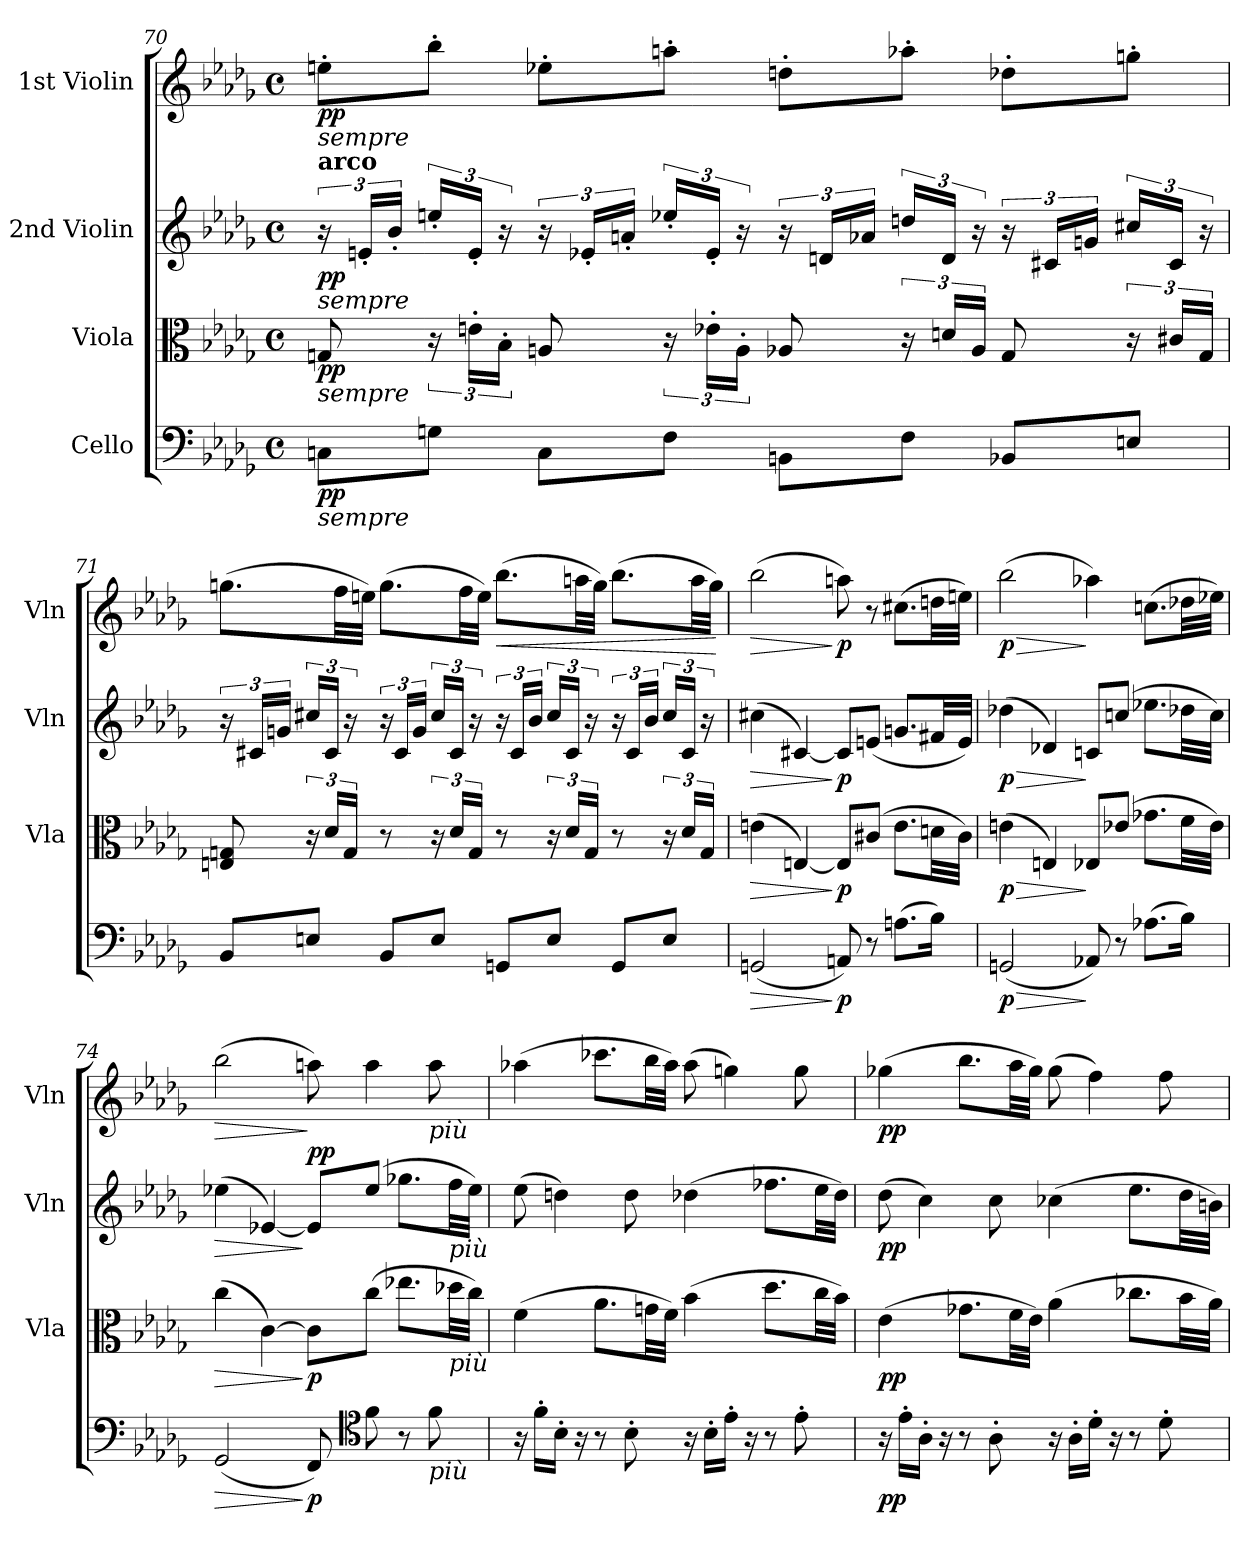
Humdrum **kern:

**kern	**dynam	**kern	**dynam	**kern	**dynam	**kern	**dynam
*part4	*part4	*part3	*part3	*part2	*part2	*part1	*part1
*staff4	*staff4	*staff3	*staff3	*staff2	*staff2	*staff1	*staff1
*I"Cello	*	*I"Viola	*	*I"2nd Violin	*	*I"1st Violin	*
*	*	*I'Vla	*	*I'Vln	*	*I'Vln	*
*clefF4	*	*clefC3	*	*clefG2	*	*clefG2	*
*k[b-e-a-d-g-]	*	*k[b-e-a-d-g-]	*	*k[b-e-a-d-g-]	*	*k[b-e-a-d-g-]	*
*D-:	*	*D-:	*	*D-:	*	*D-:	*
*M4/4	*	*M4/4	*	*M4/4	*	*M4/4	*
*met(c)	*	*met(c)	*	*met(c)	*	*met(c)	*
=70	=70	=70	=70	=70	=70	=70	=70
!	!	!	!	!	!	!LO:TX:b:i:t=sempre	!
!	!	!	!	!	!	!LO:TX:b:B:t=arco	!
!	!	!	!	!LO:TX:b:i:t=sempre	!	!	!
!	!	!LO:TX:b:i:t=sempre	!	!	!	!	!
!LO:TX:b:i:t=sempre	!	!	!	!	!	!	!
8CnL	pp	8Gn	pp	24r	pp	8een'L	pp
.	.	.	.	24en'LL	.	.	.
.	.	.	.	24b-'JJ	.	.	.
8GnJ	.	24r	.	24een'LL	.	8bb-'J	.
.	.	24en'LL	.	24e'JJ	.	.	.
.	.	24B-'JJ	.	24r	.	.	.
8CL	.	8An	.	24r	.	8ee-X'L	.
.	.	.	.	24e-X'LL	.	.	.
.	.	.	.	24an'JJ	.	.	.
8FJ	.	24r	.	24ee-X'LL	.	8aan'J	.
.	.	24e-X'LL	.	24e-'JJ	.	.	.
.	.	24A'JJ	.	24r	.	.	.
8BBnL	.	8A-X	.	24r	.	8ddn'L	.
.	.	.	.	24dnLL	.	.	.
.	.	.	.	24a-XJJ	.	.	.
8FJ	.	24r	.	24ddnLL	.	8aa-X'J	.
.	.	24dnLL	.	24dJJ	.	.	.
.	.	24A-JJ	.	24r	.	.	.
8BB-XL	.	8G	.	24r	.	8dd-X'L	.
.	.	.	.	24c#XLL	.	.	.
.	.	.	.	24gnJJ	.	.	.
8EnJ	.	24r	.	24cc#XLL	.	8ggn'J	.
.	.	24c#XLL	.	24c#JJ	.	.	.
.	.	24GJJ	.	24r	.	.	.
=71	=71	=71	=71	=71	=71	=71	=71
8BB-L	.	8En 8Gn	.	24r	.	(8.ggnL	.
.	.	.	.	24c#XLL	.	.	.
.	.	.	.	24gnJJ	.	.	.
8EnJ	.	24r	.	24cc#XLL	.	.	.
.	.	24d-LL	.	24c#JJ	.	.	.
.	.	.	.	.	.	32ffLL	.
.	.	24GJJ	.	24r	.	.	.
.	.	.	.	.	.	32eenJJJ)	.
8BB-L	.	8r	.	24r	.	(8.ggL	.
.	.	.	.	24c#LL	.	.	.
.	.	.	.	24gJJ	.	.	.
8EJ	.	24r	.	24cc#LL	.	.	.
.	.	24d-LL	.	24c#JJ	.	.	.
.	.	.	.	.	.	32ffLL	.
.	.	24GJJ	.	24r	.	.	.
.	.	.	.	.	.	32eeJJJ)	.
!	!	!	!	!	!	!	!LO:HP:b
8GGnL	.	8r	.	24r	.	(8.bb-L	<
.	.	.	.	24c#LL	.	.	.
.	.	.	.	24b-JJ	.	.	.
8EJ	.	24r	.	24cc#LL	.	.	.
.	.	24d-LL	.	24c#JJ	.	.	.
.	.	.	.	.	.	32aanLL	.
.	.	24GJJ	.	24r	.	.	.
.	.	.	.	.	.	32ggJJJ)	.
8GGL	.	8r	.	24r	.	(8.bb-L	.
.	.	.	.	24c#LL	.	.	.
.	.	.	.	24b-JJ	.	.	.
8EJ	.	24r	.	24cc#LL	.	.	.
.	.	24d-LL	.	24c#JJ	.	.	.
.	.	.	.	.	.	32aaLL	.
.	.	24GJJ	.	24r	.	.	.
.	.	.	.	.	.	32ggJJJ)	.
.	.	.	.	.	.	.	[
=72	=72	=72	=72	=72	=72	=72	=72
!	!LO:HP:b	!	!LO:HP:b	!	!LO:HP:b	!	!LO:HP:b
(2GGn	>	(4en	>	(4cc#X	>	(2bb-	>
.	.	[4En)	.	[4c#X)	.	.	.
8AAn)	] p	8EL]	] p	8c#L]	] p	8aan)	] p
8r	.	(8c#XJ	.	(8enJ	.	8r	.
(8.AnL	.	8.eL	.	8.gnL	.	(8.cc#XL	.
16B-Jk)	.	32dnLL	.	32f#XLL	.	32ddnLL	.
.	.	32c#JJJ)	.	32eJJJ)	.	32eenJJJ)	.
=73	=73	=73	=73	=73	=73	=73	=73
!	!LO:HP:b	!	!LO:HP:b	!	!LO:HP:b	!	!LO:HP:b
(2GGn	> p	(4en	> p	(4dd-X	> p	(2bb-	> p
.	.	4En)	.	4d-X)	.	.	.
8AA-X)	]	8E-XL	]	8cnL	]	4aa-X)	]
8r	.	(8e-XJ	.	(8ccnJ	.	.	.
(8.A-XL	.	8.g-XL	.	8.ee-XL	.	(8.ccnL	.
16B-Jk)	.	32fLL	.	32dd-XLL	.	32dd-XLL	.
.	.	32e-JJJ)	.	32ccJJJ)	.	32ee-XJJJ)	.
=74	=74	=74	=74	=74	=74	=74	=74
!	!LO:HP:b	!	!LO:HP:b	!	!LO:HP:b	!	!LO:HP:b
(2GG-	>	(4cc	>	(4ee-X	>	(2bb-	>
.	.	[4c)	.	[4e-X)	.	.	.
!	!	!	!	!	!LO:DY:n=1:a	!	!
8FF)	] p	8cL]	] p	8e-L]	] pp	8aan)	]
*clefC4	*	*	*	*	*	*	*
8f	.	(8ccJ	.	(8ee-J	.	4aa	.
8r	.	8.ee-XL	.	8.gg-XL	.	.	.
!	!	!	!	!	!	!LO:TX:b:i:t=più	!
!LO:TX:b:i:t=più	!	!	!	!	!	!	!
8f	.	.	.	.	.	8aa	.
!	!	!	!	!LO:TX:b:i:t=più	!	!	!
!	!	!LO:TX:b:i:t=più	!	!	!	!	!
.	.	32dd-XLL	.	32ffLL	.	.	.
.	.	32ccJJJ)	.	32ee-JJJ)	.	.	.
=75	=75	=75	=75	=75	=75	=75	=75
16r	.	(4f	.	(8ee-	.	(4aa-X	.
16f'LL	.	.	.	.	.	.	.
16B-'JJ	.	.	.	4ddn)	.	.	.
16r	.	.	.	.	.	.	.
8r	.	8.a-L	.	.	.	8.ccc-XL	.
8B-'	.	.	.	8dd	.	.	.
.	.	32gnLL	.	.	.	32bb-LL	.
.	.	32fJJJ)	.	.	.	32aa-JJJ)	.
16r	.	(4b-	.	(4dd-X	.	(8aa-	.
16B-'LL	.	.	.	.	.	.	.
16e-'JJ	.	.	.	.	.	4ggn)	.
16r	.	.	.	.	.	.	.
8r	.	8.dd-L	.	8.ff-XL	.	.	.
8e-'	.	.	.	.	.	8gg	.
.	.	32ccLL	.	32ee-LL	.	.	.
.	.	32b-JJJ)	.	32dd-JJJ)	.	.	.
=76	=76	=76	=76	=76	=76	=76	=76
16r	pp	(4e-	pp	(8dd-	pp	(4gg-X	pp
16e-'LL	.	.	.	.	.	.	.
16A-'JJ	.	.	.	4cc)	.	.	.
16r	.	.	.	.	.	.	.
8r	.	8.g-XL	.	.	.	8.bb-L	.
8A-'	.	.	.	8cc	.	.	.
.	.	32fLL	.	.	.	32aa-LL	.
.	.	32e-JJJ)	.	.	.	32gg-JJJ)	.
16r	.	(4a-	.	(4cc-X	.	(8gg-	.
16A-'LL	.	.	.	.	.	.	.
16d-'JJ	.	.	.	.	.	4ff)	.
16r	.	.	.	.	.	.	.
8r	.	8.cc-XL	.	8.ee-L	.	.	.
8d-'	.	.	.	.	.	8ff	.
.	.	32b-LL	.	32dd-LL	.	.	.
.	.	32a-JJJ)	.	32bnJJJ)	.	.	.
=	=	=	=	=	=	=	=
*-	*-	*-	*-	*-	*-	*-	*-
